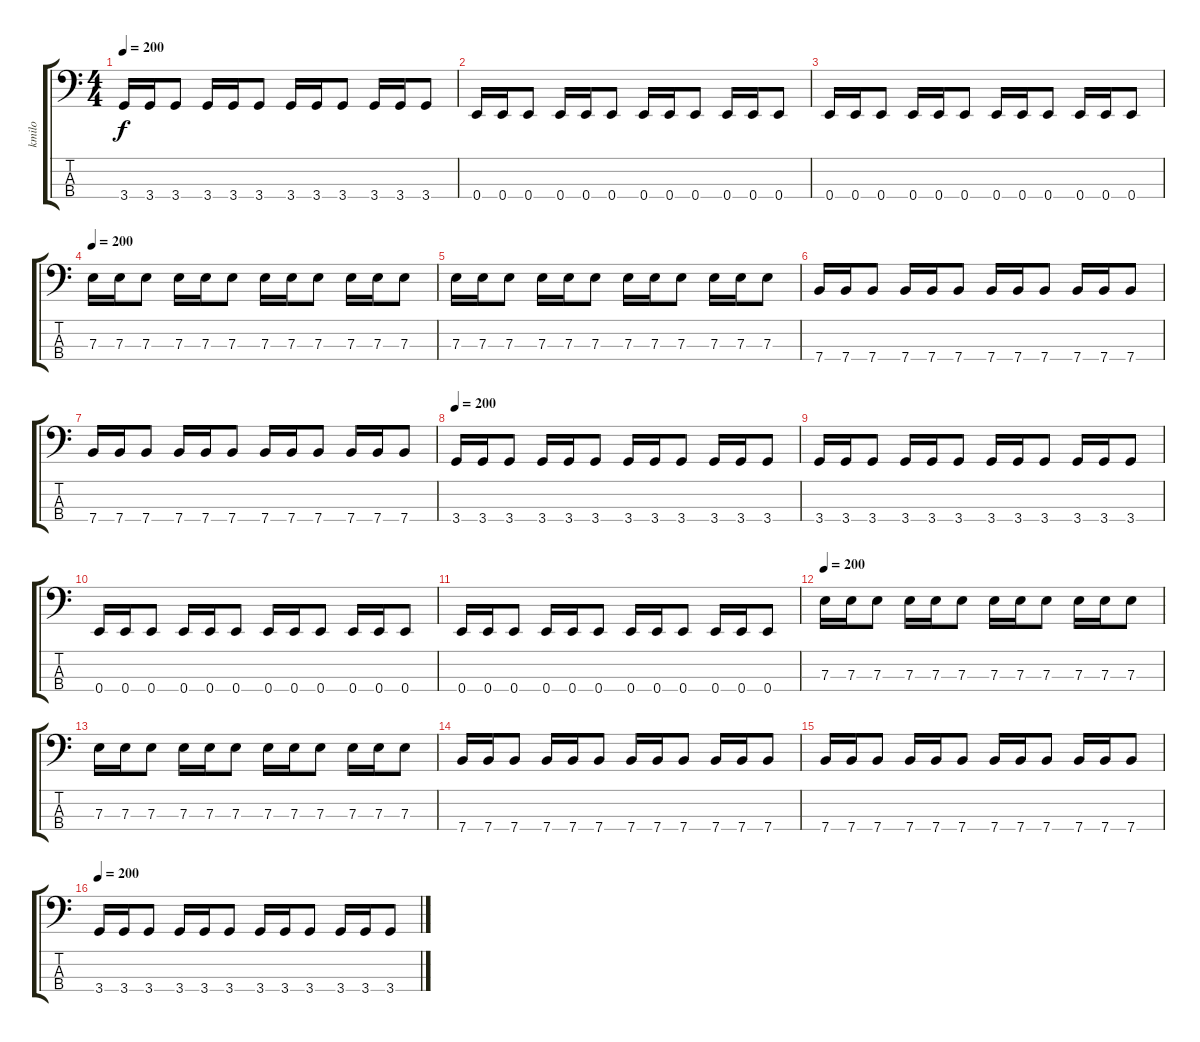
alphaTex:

\track ("kmilo" "kmilo") {instrument electricbassfinger}
\staff {score tabs}
\tuning (G2 D2 A1 E1) {hide}
\ts (4 4)
\tempo 200
\clef f4
\ks c
3.4.16{dy f} 3.4.16 3.4.8 3.4.16 3.4.16 3.4.8 3.4.16 3.4.16 3.4.8 3.4.16 3.4.16 3.4.8 |
0.4.16 0.4.16 0.4.8 0.4.16 0.4.16 0.4.8 0.4.16 0.4.16 0.4.8 0.4.16 0.4.16 0.4.8 |
0.4.16 0.4.16 0.4.8 0.4.16 0.4.16 0.4.8 0.4.16 0.4.16 0.4.8 0.4.16 0.4.16 0.4.8 |
\tempo 200
7.3.16 7.3.16 7.3.8 7.3.16 7.3.16 7.3.8 7.3.16 7.3.16 7.3.8 7.3.16 7.3.16 7.3.8 |
7.3.16 7.3.16 7.3.8 7.3.16 7.3.16 7.3.8 7.3.16 7.3.16 7.3.8 7.3.16 7.3.16 7.3.8 |
7.4.16 7.4.16 7.4.8 7.4.16 7.4.16 7.4.8 7.4.16 7.4.16 7.4.8 7.4.16 7.4.16 7.4.8 |
7.4.16 7.4.16 7.4.8 7.4.16 7.4.16 7.4.8 7.4.16 7.4.16 7.4.8 7.4.16 7.4.16 7.4.8 |
\tempo 200
3.4.16 3.4.16 3.4.8 3.4.16 3.4.16 3.4.8 3.4.16 3.4.16 3.4.8 3.4.16 3.4.16 3.4.8 |
3.4.16 3.4.16 3.4.8 3.4.16 3.4.16 3.4.8 3.4.16 3.4.16 3.4.8 3.4.16 3.4.16 3.4.8 |
0.4.16 0.4.16 0.4.8 0.4.16 0.4.16 0.4.8 0.4.16 0.4.16 0.4.8 0.4.16 0.4.16 0.4.8 |
0.4.16 0.4.16 0.4.8 0.4.16 0.4.16 0.4.8 0.4.16 0.4.16 0.4.8 0.4.16 0.4.16 0.4.8 |
\tempo 200
7.3.16 7.3.16 7.3.8 7.3.16 7.3.16 7.3.8 7.3.16 7.3.16 7.3.8 7.3.16 7.3.16 7.3.8 |
7.3.16 7.3.16 7.3.8 7.3.16 7.3.16 7.3.8 7.3.16 7.3.16 7.3.8 7.3.16 7.3.16 7.3.8 |
7.4.16 7.4.16 7.4.8 7.4.16 7.4.16 7.4.8 7.4.16 7.4.16 7.4.8 7.4.16 7.4.16 7.4.8 |
7.4.16 7.4.16 7.4.8 7.4.16 7.4.16 7.4.8 7.4.16 7.4.16 7.4.8 7.4.16 7.4.16 7.4.8 |
\tempo 200
3.4.16 3.4.16 3.4.8 3.4.16 3.4.16 3.4.8 3.4.16 3.4.16 3.4.8 3.4.16 3.4.16 3.4.8
